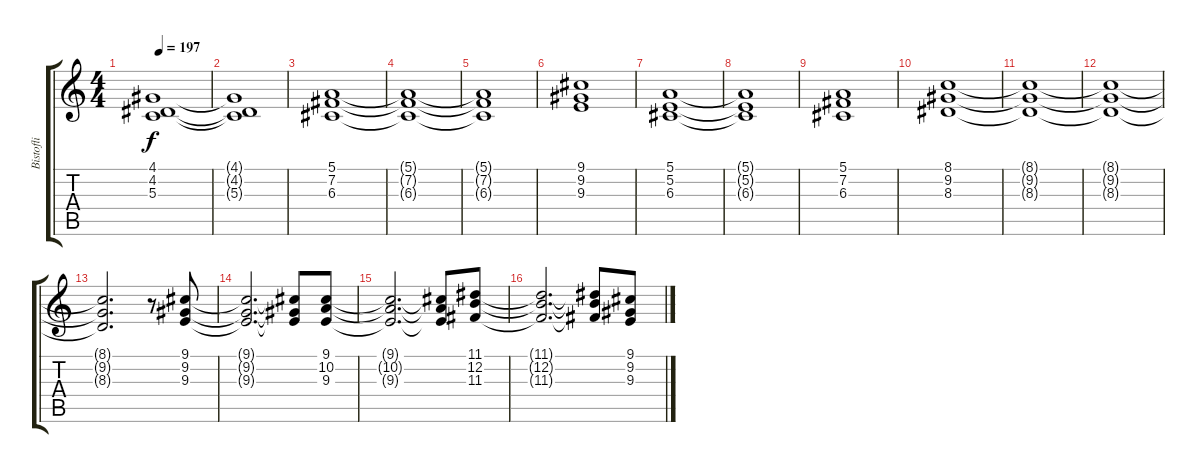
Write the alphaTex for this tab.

\track ("Bistofli" "Bistofli") {instrument rockorgan}
\staff {score tabs}
\tuning (E4 B3 G3 D3 A2 E2) {hide}
\ts (4 4)
\tempo 197
\clef g2
\ks c
(4.1 4.2 5.3).1{dy f} |
(4.1{t} 4.2{t} 5.3{t}).1 |
(5.1 7.2 6.3).1 |
(5.1{t} 7.2{t} 6.3{t}).1 |
(5.1{t} 7.2{t} 6.3{t}).1 |
(9.1 9.2 9.3).1 |
(5.1 5.2 6.3).1 |
(5.1{t} 5.2{t} 6.3{t}).1 |
(5.1 7.2 6.3).1 |
(8.1 9.2 8.3).1 |
(8.1{t} 9.2{t} 8.3{t}).1 |
(8.1{t} 9.2{t} 8.3{t}).1 |
(8.1{t} 9.2{t} 8.3{t}).2{d} r.8 (9.1 9.2 9.3).8 |
(9.1{t} 9.2{t} 9.3{t}).2{d} (9.1{t} 9.2{t} 9.3{t}).8 (9.1 10.2 9.3).8 |
(9.1{t} 10.2{t} 9.3{t}).2{d} (9.1{t} 10.2{t} 9.3{t}).8 (11.1 12.2 11.3).8 |
(11.1{t} 12.2{t} 11.3{t}).2{d} (11.1{t} 12.2{t} 11.3{t}).8 (9.1 9.2 9.3).8
